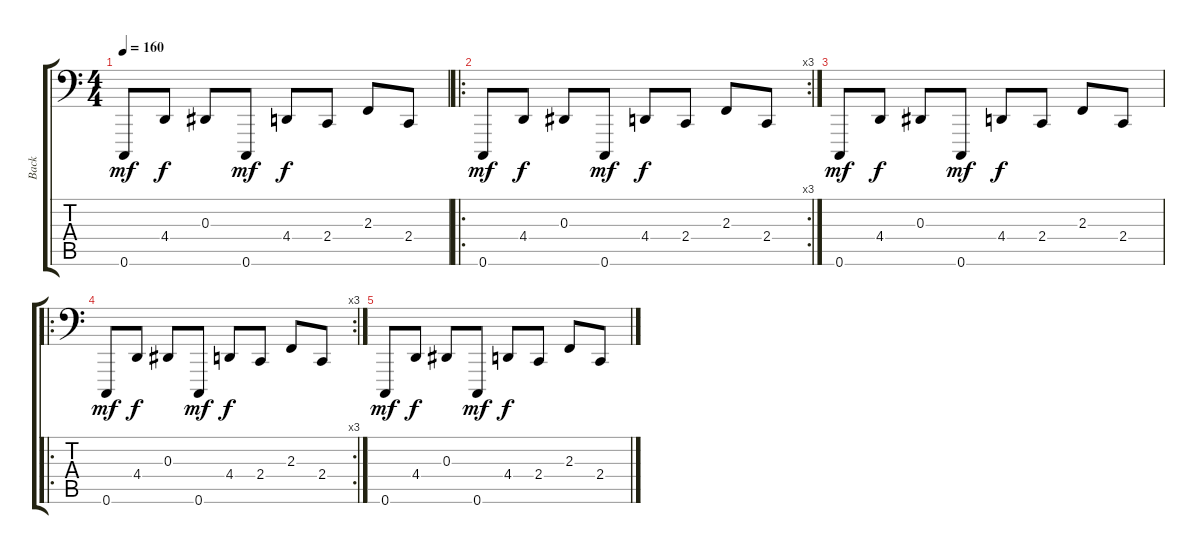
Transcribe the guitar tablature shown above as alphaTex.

\track ("Back" "Back") {instrument lead2sawtooth}
\staff {score tabs}
\tuning (C3 G2 Eb2 Bb1 F1 C1) {hide}
\ts (4 4)
\tempo 160
\clef f4
\ks c
0.6.8{dy mf} 4.4.8{dy f} 0.3.8 0.6.8{dy mf} 4.4.8{dy f} 2.4.8 2.3.8 2.4.8 |
\ro
\rc 3
0.6.8{dy mf} 4.4.8{dy f} 0.3.8 0.6.8{dy mf} 4.4.8{dy f} 2.4.8 2.3.8 2.4.8 |
0.6.8{dy mf} 4.4.8{dy f} 0.3.8 0.6.8{dy mf} 4.4.8{dy f} 2.4.8 2.3.8 2.4.8 |
\ro
\rc 3
0.6.8{dy mf} 4.4.8{dy f} 0.3.8 0.6.8{dy mf} 4.4.8{dy f} 2.4.8 2.3.8 2.4.8 |
0.6.8{dy mf} 4.4.8{dy f} 0.3.8 0.6.8{dy mf} 4.4.8{dy f} 2.4.8 2.3.8 2.4.8
